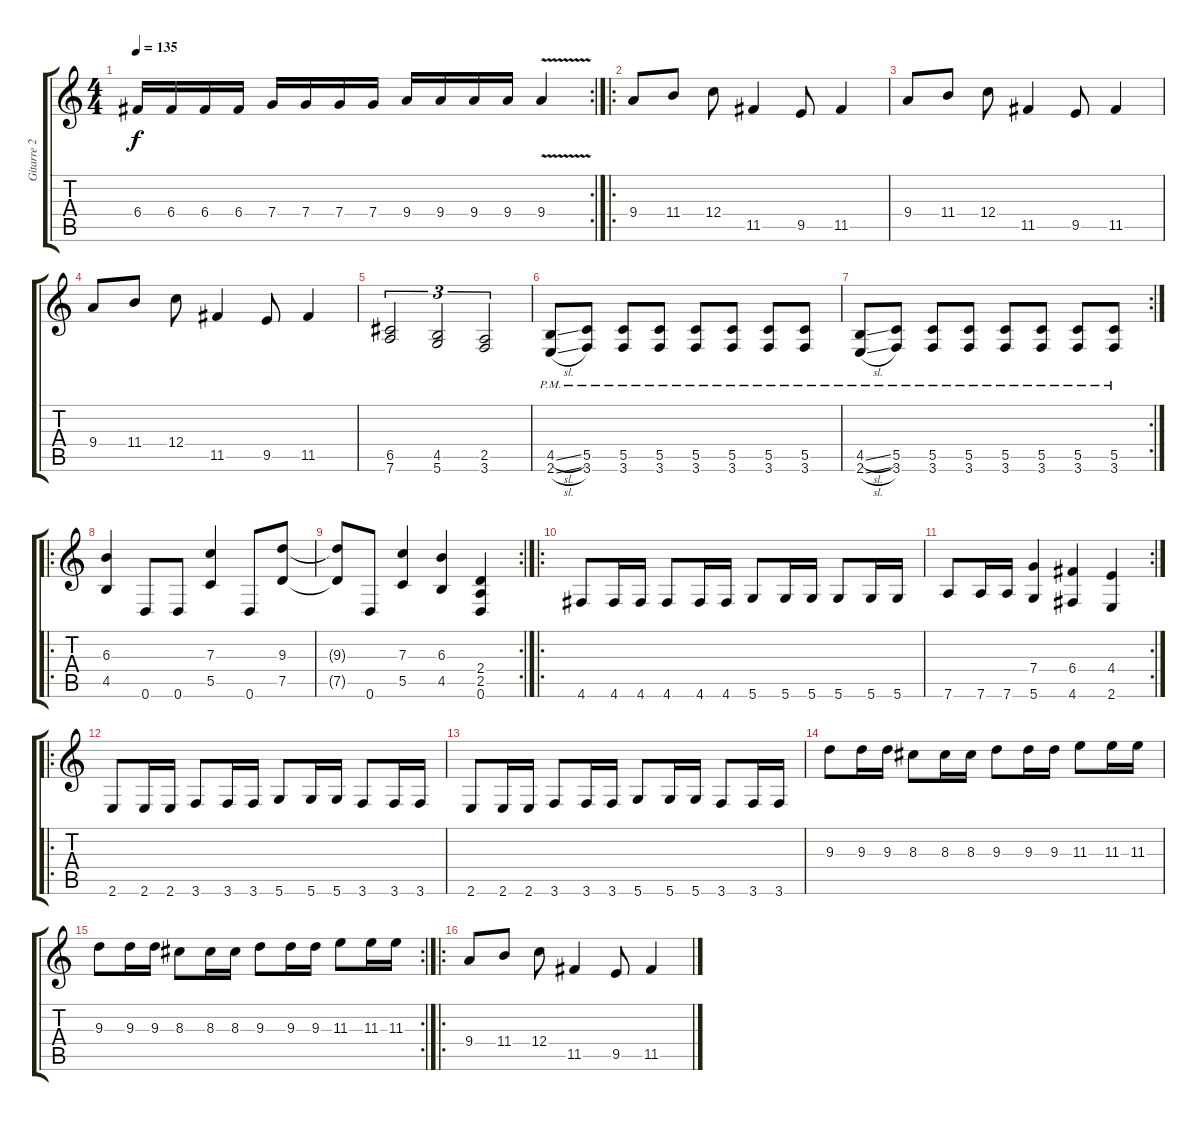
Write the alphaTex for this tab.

\track ("Gitarre 2" "Gitarre 2") {instrument electricguitarjazz}
\staff {score tabs}
\tuning (D4 A3 F3 C3 G2 D2) {hide}
\rc 2
\ts (4 4)
\tempo 135
\clef g2
\ks c
6.4.16{dy f} 6.4.16 6.4.16 6.4.16 7.4.16 7.4.16 7.4.16 7.4.16 9.4.16 9.4.16 9.4.16 9.4.16 9.4{v}.4 |
\ro
9.4.8 11.4.8 12.4.8 11.5.4 9.5.8 11.5.4 |
9.4.8 11.4.8 12.4.8 11.5.4 9.5.8 11.5.4 |
9.4.8 11.4.8 12.4.8 11.5.4 9.5.8 11.5.4 |
(6.5 7.6).2{tu (3 2)} (4.5 5.6).2{tu (3 2)} (2.5 3.6).2{tu (3 2)} |
(4.5{sl pm} 2.6{sl pm}).8 (5.5{pm} 3.6{pm}).8 (5.5{pm} 3.6{pm}).8 (5.5{pm} 3.6{pm}).8 (5.5{pm} 3.6{pm}).8 (5.5{pm} 3.6{pm}).8 (5.5{pm} 3.6{pm}).8 (5.5{pm} 3.6{pm}).8 |
\rc 2
(4.5{sl pm} 2.6{sl pm}).8 (5.5{pm} 3.6{pm}).8 (5.5{pm} 3.6{pm}).8 (5.5{pm} 3.6{pm}).8 (5.5{pm} 3.6{pm}).8 (5.5{pm} 3.6{pm}).8 (5.5{pm} 3.6{pm}).8 (5.5{pm} 3.6{pm}).8 |
\ro
(6.3 4.5).4 0.6.8 0.6.8 (7.3 5.5).4 0.6.8 (9.3 7.5).8 |
\rc 2
(9.3{t} 7.5{t}).8 0.6.8 (7.3 5.5).4 (6.3 4.5).4 (2.4 2.5 0.6).4 |
\ro
4.6.8 4.6.16 4.6.16 4.6.8 4.6.16 4.6.16 5.6.8 5.6.16 5.6.16 5.6.8 5.6.16 5.6.16 |
\rc 2
7.6.8 7.6.16 7.6.16 (7.4 5.6).4 (6.4 4.6).4 (4.4 2.6).4 |
\ro
2.6.8 2.6.16 2.6.16 3.6.8 3.6.16 3.6.16 5.6.8 5.6.16 5.6.16 3.6.8 3.6.16 3.6.16 |
2.6.8 2.6.16 2.6.16 3.6.8 3.6.16 3.6.16 5.6.8 5.6.16 5.6.16 3.6.8 3.6.16 3.6.16 |
9.3.8 9.3.16 9.3.16 8.3.8 8.3.16 8.3.16 9.3.8 9.3.16 9.3.16 11.3.8 11.3.16 11.3.16 |
\rc 2
9.3.8 9.3.16 9.3.16 8.3.8 8.3.16 8.3.16 9.3.8 9.3.16 9.3.16 11.3.8 11.3.16 11.3.16 |
\ro
9.4.8 11.4.8 12.4.8 11.5.4 9.5.8 11.5.4
